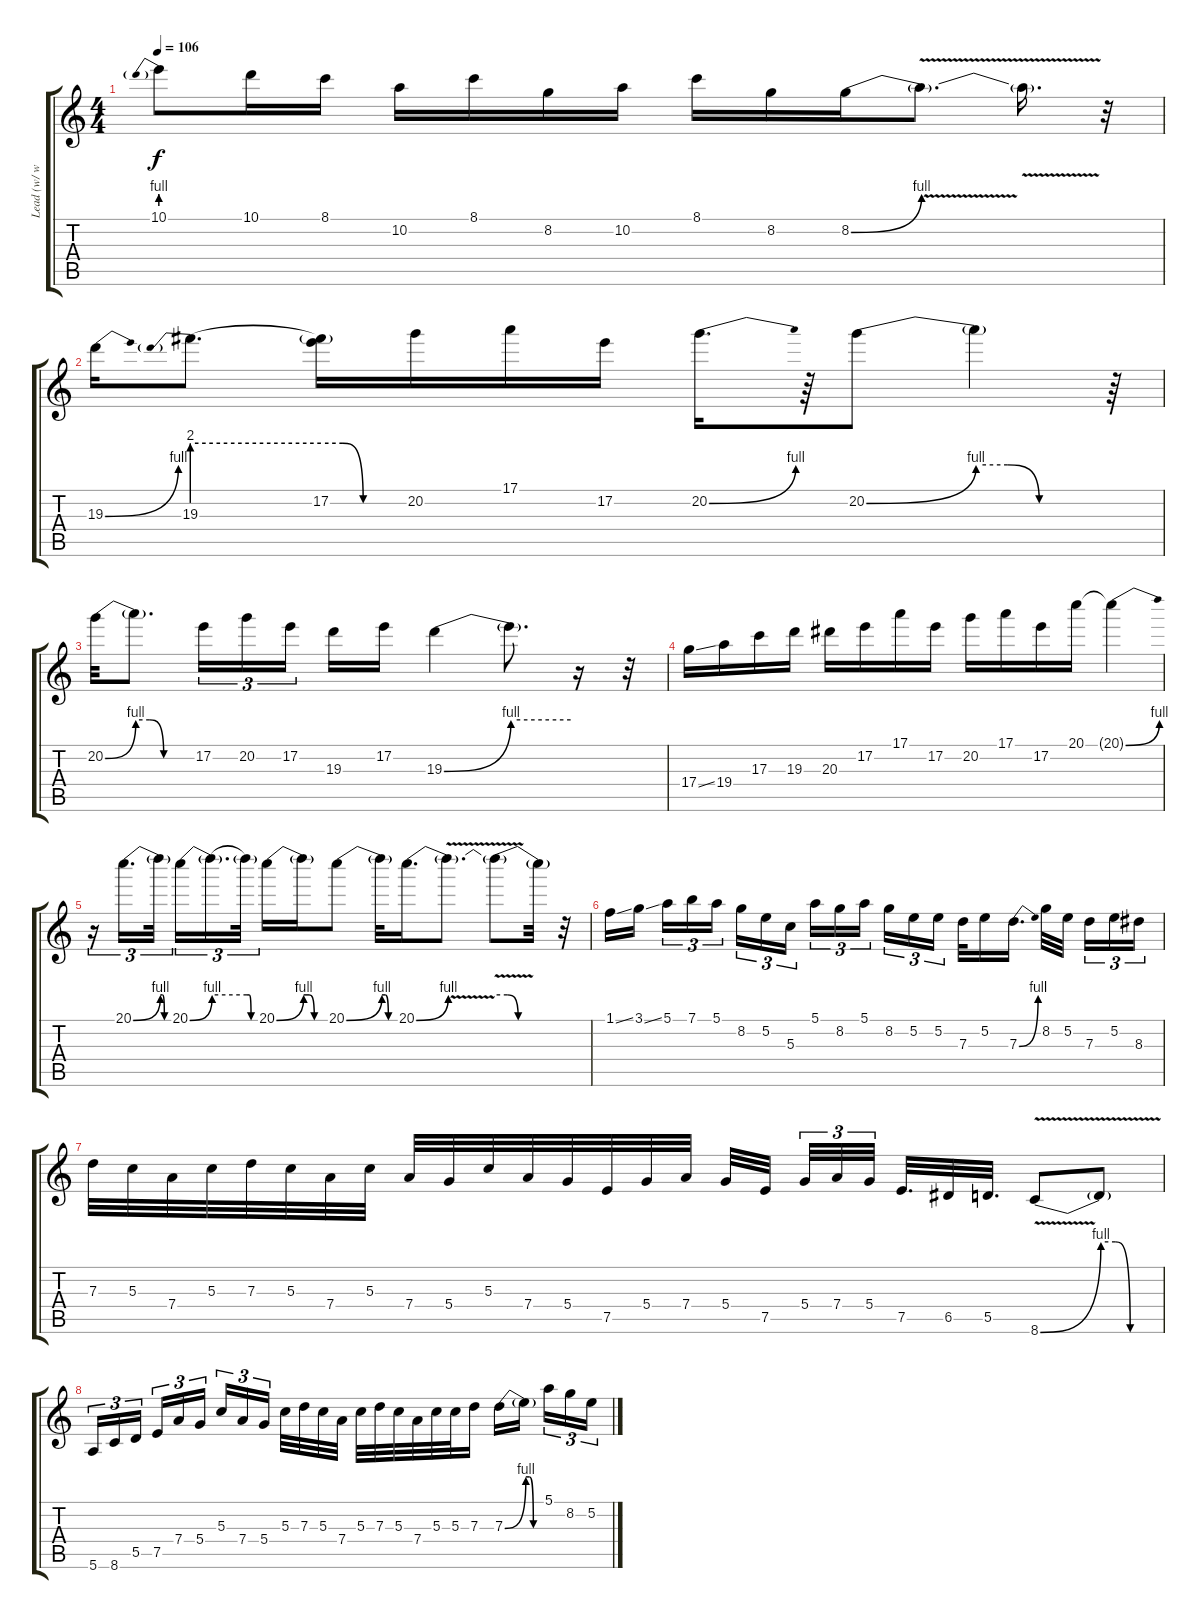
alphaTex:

\track ("Lead (w/ wah wah)" "Lead (w/ w") {instrument distortionguitar}
\staff {score tabs}
\tuning (E4 B3 G3 D3 A2 E2) {hide}
\ts (4 4)
\tempo 106
\clef g2
\ks c
10.1{be (prebend 0 4 60 4)}.8{dy f} 10.1.16 8.1.16 10.2.16 8.1.16 8.2.16 10.2.16 8.1.16 8.2.16 8.2{be (bend 0 0 60 4)}.16 8.2{v t}.8{d} 8.2{v t}.16{d} r.32 |
19.3{be (bend 0 0 60 4)}.16 19.3{be (prebend 0 8 60 8)}.8{d} (17.2 19.3{be (custom 0 8 15 8 30 0 60 0) t}).16 20.2.16 17.1.16 17.2.16 20.2{be (bend 0 0 60 4)}.16{d} r.64 20.2{be (bend 0 0 60 4)}.8 20.2{be (custom 0 4 15 4 30 0 60 0) t}.4 r.64 |
20.2{be (bend 0 0 60 4)}.32 20.2{be (custom 0 4 15 4 30 0 60 0) t}.8{d} 17.2.16{tu (3 2)} 20.2.16{tu (3 2)} 17.2.16{tu (3 2)} 19.3.16 17.2.16 19.3{be (bend 0 0 60 4)}.4 19.3{be (hold 0 4 60 4) t}.8{d} r.16 r.32 |
17.4{ss}.16 19.4.16 17.3.16 19.3.16 20.3.16 17.2.16 17.1.16 17.2.16 20.2.16 17.1.16 17.2.16 20.1.16 20.1{be (bend 0 0 60 4) t}.4 |
r.16{tu (3 2)} 20.1{be (bend 0 0 60 4)}.16{d tu (3 2)} 20.1{be (custom 0 4 15 4 30 0 60 0) t}.32{tu (3 2)} 20.1{be (bend 0 0 60 4)}.16{tu (3 2)} 20.1{be (hold 0 4 60 4) t}.16{d tu (3 2)} 20.1{be (custom 0 4 15 4 30 0 60 0) t}.32{tu (3 2)} 20.1{be (bend 0 0 60 4)}.16 20.1{be (custom 0 4 15 4 30 0 60 0) t}.16 20.1{be (bend 0 0 60 4)}.8 20.1{be (custom 0 4 15 4 30 0 60 0) t}.32 20.1{be (bend 0 0 60 4)}.16{d} 20.1{v t}.8{d} 20.1{be (custom 0 4 15 4 30 0 60 0) t}.8 20.1{be (hold 0 0 60 0) t}.32 r.32 |
1.1{ss}.16 3.1{ss}.16 5.1.16{tu (3 2)} 7.1.16{tu (3 2)} 5.1.16{tu (3 2)} 8.2.16{tu (3 2)} 5.2.16{tu (3 2)} 5.3.16{tu (3 2)} 5.1.16{tu (3 2)} 8.2.16{tu (3 2)} 5.1.16{tu (3 2)} 8.2.16{tu (3 2)} 5.2.16{tu (3 2)} 5.2.16{tu (3 2)} 7.3.32 5.2.16 7.3{be (bend 0 0 60 4)}.16{d} 8.2.32 5.2.32 7.3.16{tu (3 2)} 5.2.16{tu (3 2)} 8.3.16{tu (3 2)} |
7.3.32 5.3.32 7.4.32 5.3.32 7.3.32 5.3.32 7.4.32 5.3.32 7.4.32 5.4.32 5.3.32 7.4.32 5.4.32 7.5.32 5.4.32 7.4.32 5.4.32 7.5.32 5.4.32{tu (3 2)} 7.4.32{tu (3 2)} 5.4.32{tu (3 2)} 7.5.32{d} 6.5.32 5.5.32{d} 8.6{be (bend 0 0 60 4) v}.8 8.6{be (custom 0 4 15 4 30 0 60 0) t}.8 |
5.6.16{tu (3 2)} 8.6.16{tu (3 2)} 5.5.16{tu (3 2)} 7.5.16{tu (3 2)} 7.4.16{tu (3 2)} 5.4.16{tu (3 2)} 5.3.16{tu (3 2)} 7.4.16{tu (3 2)} 5.4.16{tu (3 2)} 5.3.32 7.3.32 5.3.32 7.4.32 5.3.32 7.3.32 5.3.32 7.4.32 5.3.32 5.3.32 7.3.16 7.3{be (bend 0 0 60 4)}.16 7.3{be (custom 0 4 15 4 30 0 60 0) t}.16 5.1.16{tu (3 2)} 8.2.16{tu (3 2)} 5.2.16{tu (3 2)}
